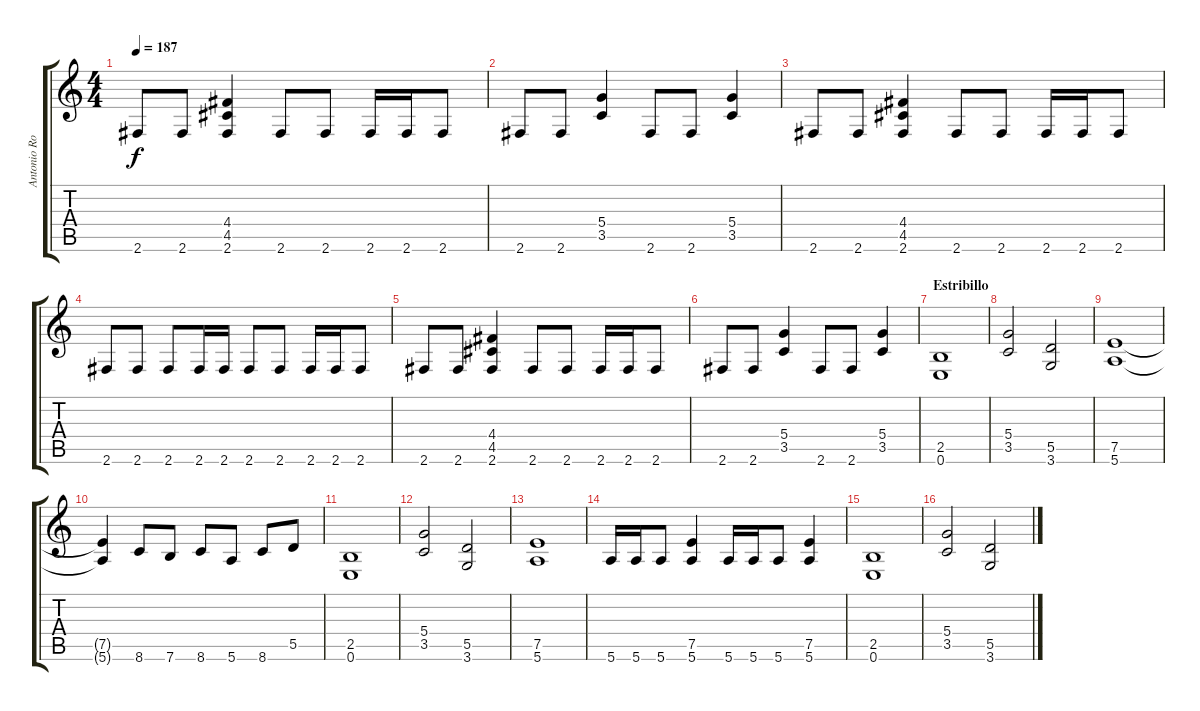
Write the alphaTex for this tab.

\track ("Antonio Romano (Gtr 1)" "Antonio Ro") {instrument distortionguitar}
\staff {score tabs}
\tuning (E4 B3 G3 D3 A2 E2) {hide}
\ts (4 4)
\tempo 187
\clef g2
\ks c
2.6.8{dy f} 2.6.8 (4.4 4.5 2.6).4 2.6.8 2.6.8 2.6.16 2.6.16 2.6.8 |
2.6.8 2.6.8 (5.4 3.5).4 2.6.8 2.6.8 (5.4 3.5).4 |
2.6.8 2.6.8 (4.4 4.5 2.6).4 2.6.8 2.6.8 2.6.16 2.6.16 2.6.8 |
2.6.8 2.6.8 2.6.8 2.6.16 2.6.16 2.6.8 2.6.8 2.6.16 2.6.16 2.6.8 |
2.6.8 2.6.8 (4.4 4.5 2.6).4 2.6.8 2.6.8 2.6.16 2.6.16 2.6.8 |
2.6.8 2.6.8 (5.4 3.5).4 2.6.8 2.6.8 (5.4 3.5).4 |
\section ("" "Estribillo")
(2.5 0.6).1 |
(5.4 3.5).2 (5.5 3.6).2 |
(7.5 5.6).1 |
(7.5{t} 5.6{t}).4 8.6.8 7.6.8 8.6.8 5.6.8 8.6.8 5.5.8 |
(2.5 0.6).1 |
(5.4 3.5).2 (5.5 3.6).2 |
(7.5 5.6).1 |
5.6.16 5.6.16 5.6.8 (7.5 5.6).4 5.6.16 5.6.16 5.6.8 (7.5 5.6).4 |
(2.5 0.6).1 |
(5.4 3.5).2 (5.5 3.6).2
